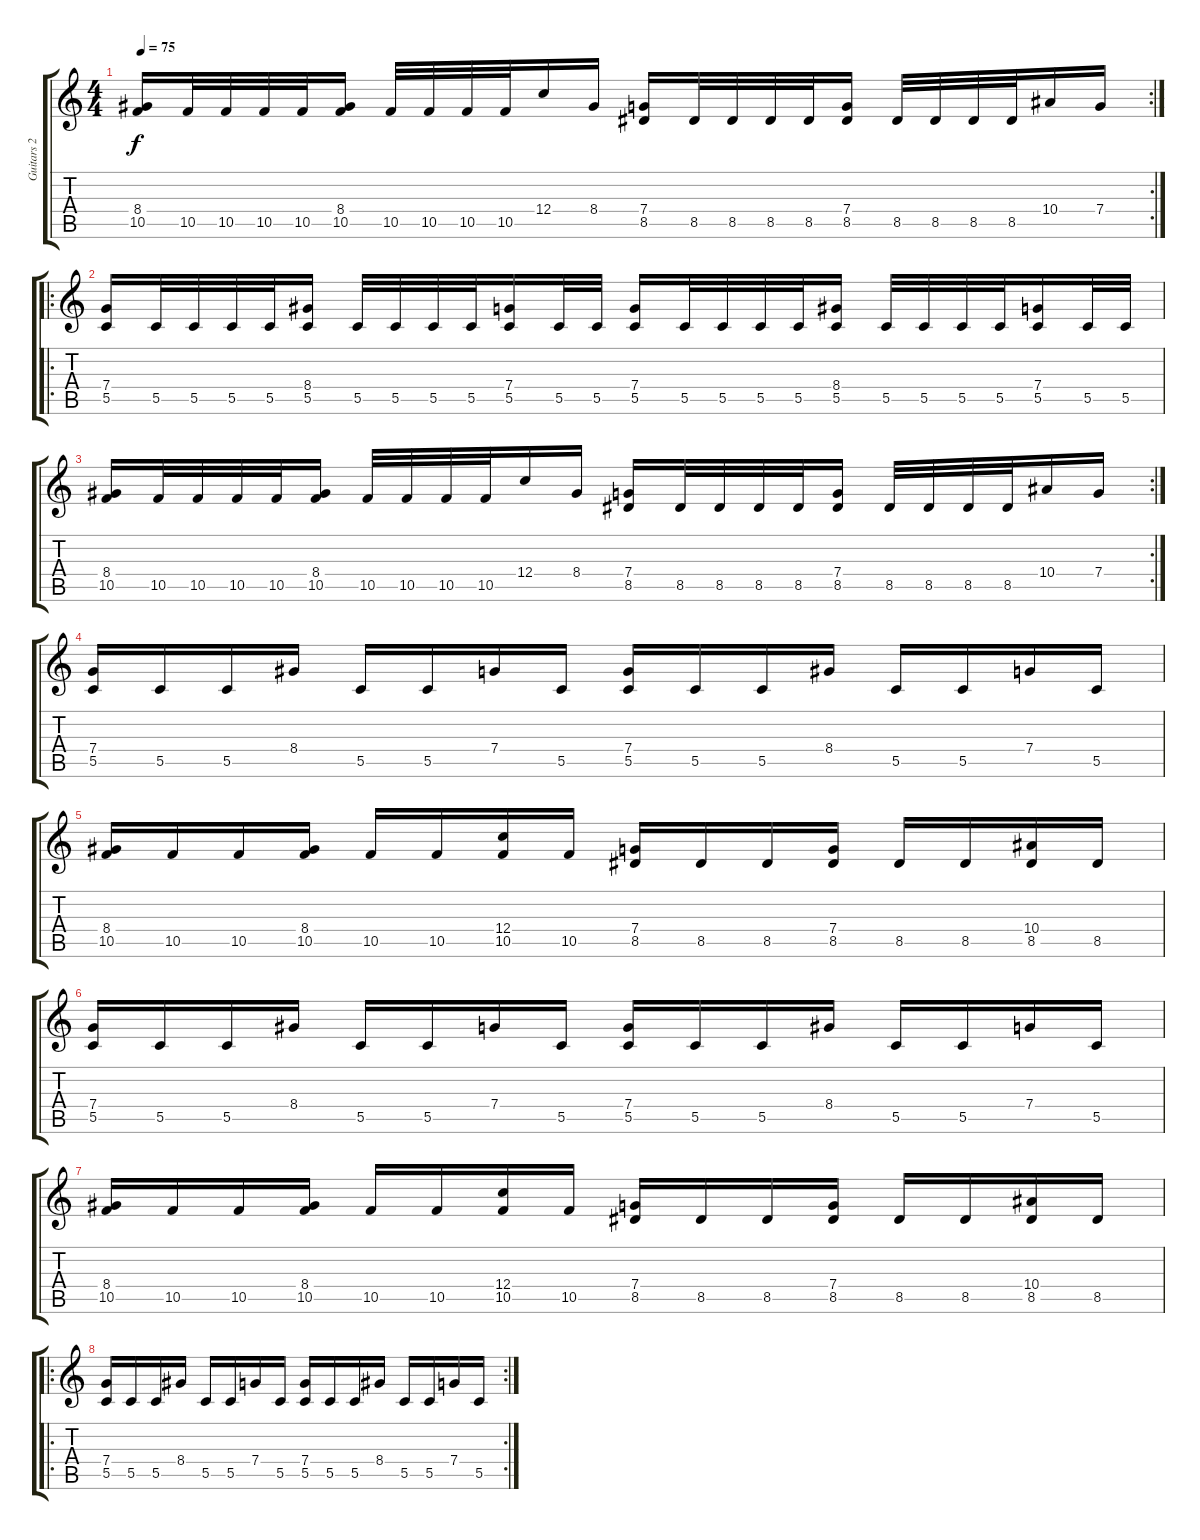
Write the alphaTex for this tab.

\track ("Guitars 2" "Guitars 2") {instrument distortionguitar}
\staff {score tabs}
\tuning (D4 A3 F3 C3 G2 D2) {hide}
\rc 2
\ts (4 4)
\tempo 75
\clef g2
\ks c
(8.4 10.5).16{dy f} 10.5.32 10.5.32 10.5.32 10.5.32 (8.4 10.5).16 10.5.32 10.5.32 10.5.32 10.5.32 12.4.16 8.4.16 (7.4 8.5).16 8.5.32 8.5.32 8.5.32 8.5.32 (7.4 8.5).16 8.5.32 8.5.32 8.5.32 8.5.32 10.4.16 7.4.16 |
\ro
(7.4 5.5).16 5.5.32 5.5.32 5.5.32 5.5.32 (8.4 5.5).16 5.5.32 5.5.32 5.5.32 5.5.32 (7.4 5.5).16 5.5.32 5.5.32 (7.4 5.5).16 5.5.32 5.5.32 5.5.32 5.5.32 (8.4 5.5).16 5.5.32 5.5.32 5.5.32 5.5.32 (7.4 5.5).16 5.5.32 5.5.32 |
\rc 2
(8.4 10.5).16 10.5.32 10.5.32 10.5.32 10.5.32 (8.4 10.5).16 10.5.32 10.5.32 10.5.32 10.5.32 12.4.16 8.4.16 (7.4 8.5).16 8.5.32 8.5.32 8.5.32 8.5.32 (7.4 8.5).16 8.5.32 8.5.32 8.5.32 8.5.32 10.4.16 7.4.16 |
(7.4 5.5).16 5.5.16 5.5.16 8.4.16 5.5.16 5.5.16 7.4.16 5.5.16 (7.4 5.5).16 5.5.16 5.5.16 8.4.16 5.5.16 5.5.16 7.4.16 5.5.16 |
(8.4 10.5).16 10.5.16 10.5.16 (8.4 10.5).16 10.5.16 10.5.16 (12.4 10.5).16 10.5.16 (7.4 8.5).16 8.5.16 8.5.16 (7.4 8.5).16 8.5.16 8.5.16 (10.4 8.5).16 8.5.16 |
(7.4 5.5).16 5.5.16 5.5.16 8.4.16 5.5.16 5.5.16 7.4.16 5.5.16 (7.4 5.5).16 5.5.16 5.5.16 8.4.16 5.5.16 5.5.16 7.4.16 5.5.16 |
(8.4 10.5).16 10.5.16 10.5.16 (8.4 10.5).16 10.5.16 10.5.16 (12.4 10.5).16 10.5.16 (7.4 8.5).16 8.5.16 8.5.16 (7.4 8.5).16 8.5.16 8.5.16 (10.4 8.5).16 8.5.16 |
\ro
\rc 2
(7.4 5.5).16 5.5.16 5.5.16 8.4.16 5.5.16 5.5.16 7.4.16 5.5.16 (7.4 5.5).16 5.5.16 5.5.16 8.4.16 5.5.16 5.5.16 7.4.16 5.5.16
